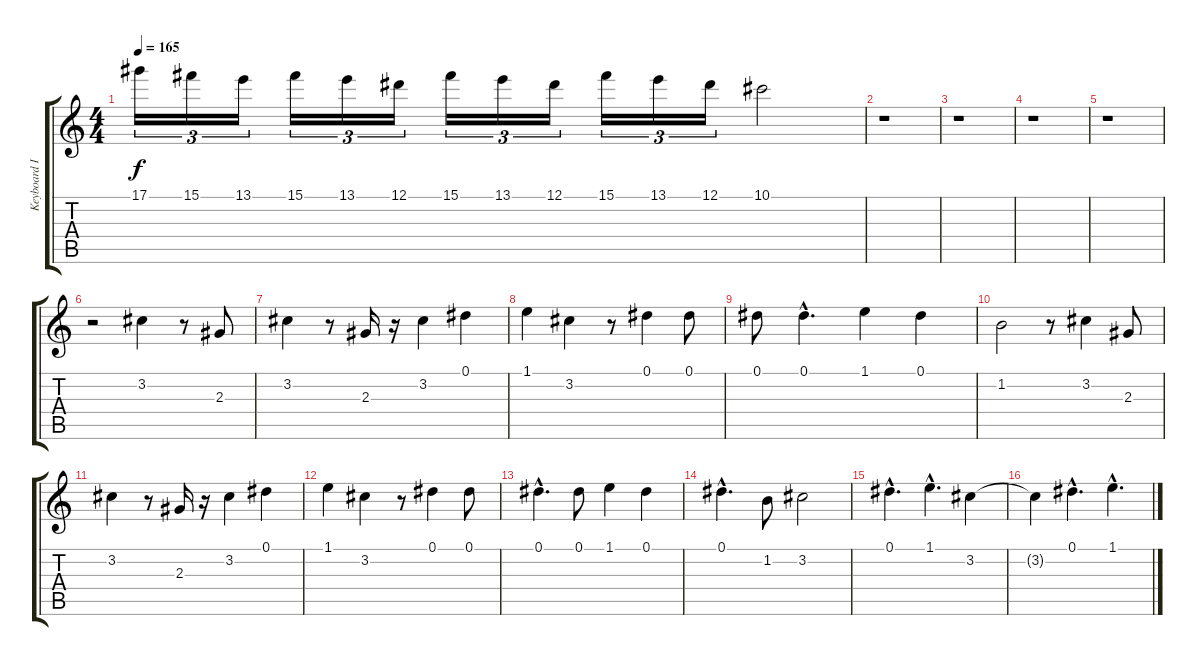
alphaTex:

\track ("Keyboard II" "Keyboard I") {instrument contrabass}
\staff {score tabs}
\tuning (Eb4 Bb3 Gb3 Db3 Ab2 Eb2) {hide}
\ts (4 4)
\tempo 165
\clef g2
\ks c
17.1.16{tu (3 2) dy f} 15.1.16{tu (3 2)} 13.1.16{tu (3 2)} 15.1.16{tu (3 2)} 13.1.16{tu (3 2)} 12.1.16{tu (3 2)} 15.1.16{tu (3 2)} 13.1.16{tu (3 2)} 12.1.16{tu (3 2)} 15.1.16{tu (3 2)} 13.1.16{tu (3 2)} 12.1.16{tu (3 2)} 10.1.2{volume 16 balance 11} |
r.1 |
r.1 |
r.1 |
r.1 |
r.2 3.2.4 r.8 2.3.8{volume 13 balance 8} |
3.2.4 r.8 2.3.16 r.16 3.2.4 0.1.4 |
1.1.4 3.2.4 r.8 0.1.4 0.1.8 |
0.1.8 0.1{hac}.4{d} 1.1.4 0.1.4 |
1.2.2 r.8 3.2.4 2.3.8 |
3.2.4 r.8 2.3.16 r.16 3.2.4 0.1.4 |
1.1.4 3.2.4 r.8 0.1.4 0.1.8 |
0.1{hac}.4{d} 0.1.8 1.1.4 0.1.4 |
0.1{hac}.4{d} 1.2.8 3.2.2 |
0.1{hac}.4{d} 1.1{hac}.4{d} 3.2.4 |
3.2{t}.4 0.1{hac}.4{d} 1.1{hac}.4{d}
